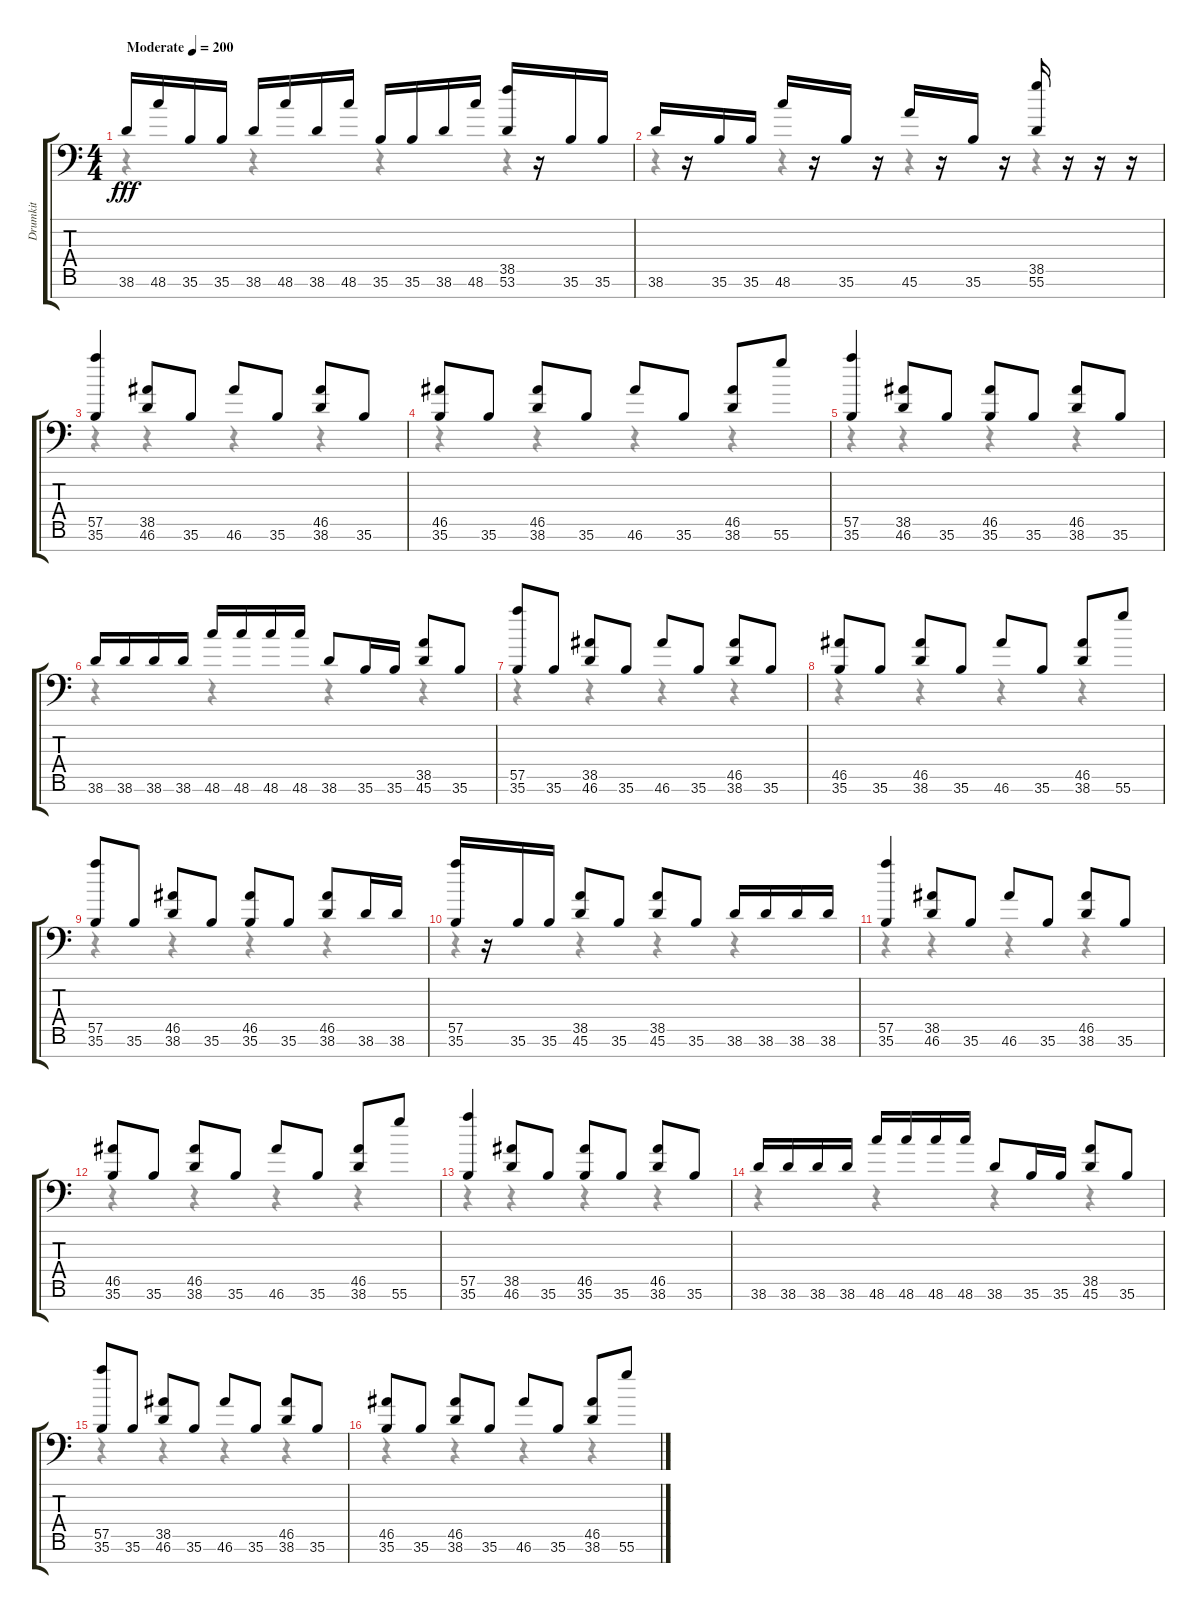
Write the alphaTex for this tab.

\track ("Drumkit" "Drumkit") {instrument acousticgrandpiano}
\staff {score tabs}
\tuning (C-1 C-1 C-1 C-1 C-1 C-1 C-1) {hide}
\voice
\ts (4 4)
\tempo (200 "Moderate")
\clef f4
\ks c
38.6.16{dy fff instrument acousticgrandpiano} 48.6.16 35.6.16 35.6.16 38.6.16 48.6.16 38.6.16 48.6.16 35.6.16 35.6.16 38.6.16 48.6.16 (38.5 53.6).16 r.16 35.6.16 35.6.16 |
38.6.16 r.16 35.6.16 35.6.16 48.6.16 r.16 35.6.16 r.16 45.6.16 r.16 35.6.16 r.16 (38.5 55.6).16 r.16 r.16 r.16 |
(57.5 35.6).4 (38.5 46.6).8 35.6.8 46.6.8 35.6.8 (46.5 38.6).8 35.6.8 |
(46.5 35.6).8 35.6.8 (46.5 38.6).8 35.6.8 46.6.8 35.6.8 (46.5 38.6).8 55.6.8 |
(57.5 35.6).4 (38.5 46.6).8 35.6.8 (46.5 35.6).8 35.6.8 (46.5 38.6).8 35.6.8 |
38.6.16 38.6.16 38.6.16 38.6.16 48.6.16 48.6.16 48.6.16 48.6.16 38.6.8 35.6.16 35.6.16 (38.5 45.6).8 35.6.8 |
(57.5 35.6).8 35.6.8 (38.5 46.6).8 35.6.8 46.6.8 35.6.8 (46.5 38.6).8 35.6.8 |
(46.5 35.6).8 35.6.8 (46.5 38.6).8 35.6.8 46.6.8 35.6.8 (46.5 38.6).8 55.6.8 |
(57.5 35.6).8 35.6.8 (46.5 38.6).8 35.6.8 (46.5 35.6).8 35.6.8 (46.5 38.6).8 38.6.16 38.6.16 |
(57.5 35.6).16 r.16 35.6.16 35.6.16 (38.5 45.6).8 35.6.8 (38.5 45.6).8 35.6.8 38.6.16 38.6.16 38.6.16 38.6.16 |
(57.5 35.6).4 (38.5 46.6).8 35.6.8 46.6.8 35.6.8 (46.5 38.6).8 35.6.8 |
(46.5 35.6).8 35.6.8 (46.5 38.6).8 35.6.8 46.6.8 35.6.8 (46.5 38.6).8 55.6.8 |
(57.5 35.6).4 (38.5 46.6).8 35.6.8 (46.5 35.6).8 35.6.8 (46.5 38.6).8 35.6.8 |
38.6.16 38.6.16 38.6.16 38.6.16 48.6.16 48.6.16 48.6.16 48.6.16 38.6.8 35.6.16 35.6.16 (38.5 45.6).8 35.6.8 |
(57.5 35.6).8 35.6.8 (38.5 46.6).8 35.6.8 46.6.8 35.6.8 (46.5 38.6).8 35.6.8 |
(46.5 35.6).8 35.6.8 (46.5 38.6).8 35.6.8 46.6.8 35.6.8 (46.5 38.6).8 55.6.8
\voice
\clef f4
\ottava regular
\simile none
\ks c
r.4{dy f} r.4 r.4 r.4 |
r.4 r.4 r.4 r.4 |
r.4 r.4 r.4 r.4 |
r.4 r.4 r.4 r.4 |
r.4 r.4 r.4 r.4 |
r.4 r.4 r.4 r.4 |
r.4 r.4 r.4 r.4 |
r.4 r.4 r.4 r.4 |
r.4 r.4 r.4 r.4 |
r.4 r.4 r.4 r.4 |
r.4 r.4 r.4 r.4 |
r.4 r.4 r.4 r.4 |
r.4 r.4 r.4 r.4 |
r.4 r.4 r.4 r.4 |
r.4 r.4 r.4 r.4 |
r.4 r.4 r.4 r.4
